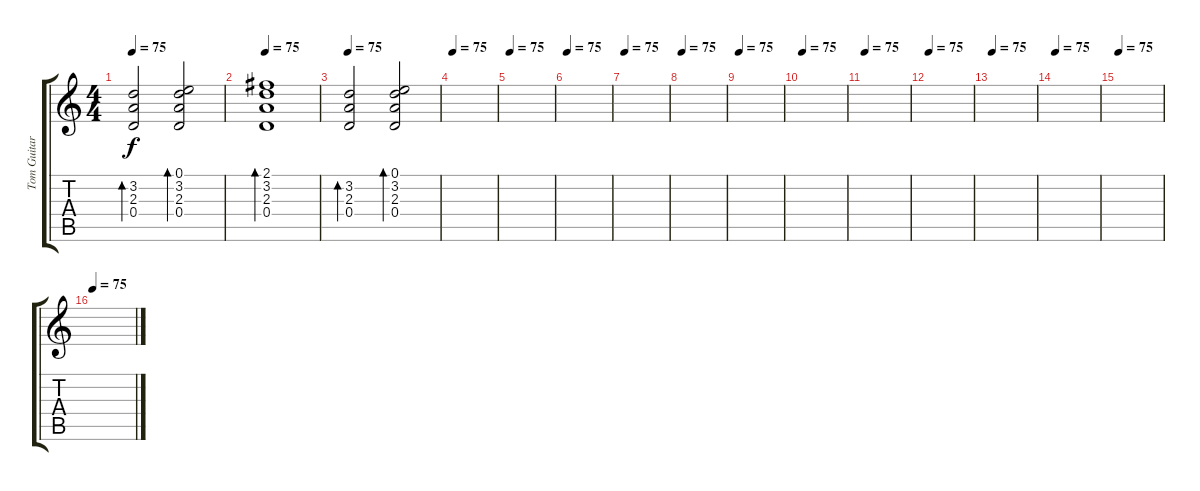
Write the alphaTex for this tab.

\track ("Tom Guitar 2" "Tom Guitar") {instrument distortionguitar}
\staff {score tabs}
\tuning (E4 B3 G3 D3 A2 E2) {hide}
\ts (4 4)
\tempo 75
\clef g2
\ks c
(3.2 2.3 0.4).2{bd 60 dy f instrument electricguitarclean} (0.1 3.2 2.3 0.4).2{bd 60 instrument electricguitarclean} |
\tempo 75
(2.1 3.2 2.3 0.4).1{bd 60 instrument electricguitarclean} |
\tempo 75
(3.2 2.3 0.4).2{bd 60 instrument electricguitarclean} (0.1 3.2 2.3 0.4).2{bd 60 instrument electricguitarclean} |
\tempo 75
|
\tempo 75
|
\tempo 75
|
\tempo 75
|
\tempo 75
|
\tempo 75
|
\tempo 75
|
\tempo 75
|
\tempo 75
|
\tempo 75
|
\tempo 75
|
\tempo 75
|
\tempo 75
